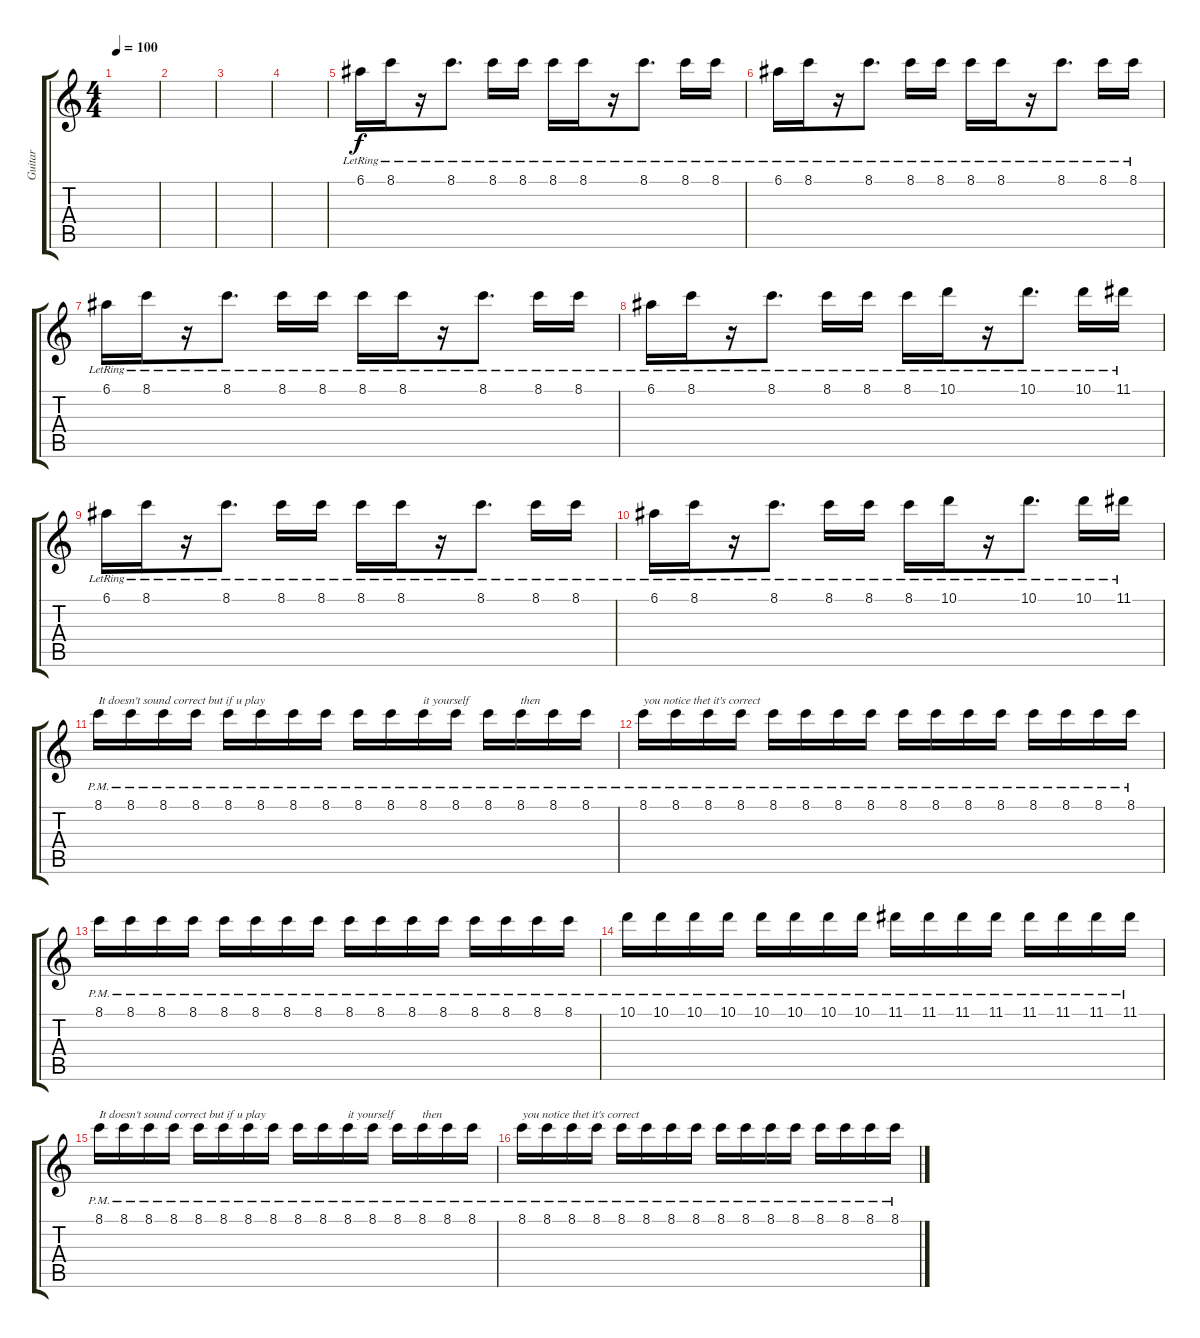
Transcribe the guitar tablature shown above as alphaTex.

\track ("Guitar" "Guitar") {instrument overdrivenguitar}
\staff {score tabs}
\tuning (E4 B3 G3 D3 A2 E2) {hide}
\ts (4 4)
\tempo 100
\clef g2
\ks c
|
|
|
|
6.1{lr}.16 8.1{lr}.16 r.16 8.1{lr}.8{d} 8.1{lr}.16 8.1{lr}.16 8.1{lr}.16 8.1{lr}.16 r.16 8.1{lr}.8{d} 8.1{lr}.16 8.1{lr}.16 |
6.1{lr}.16 8.1{lr}.16 r.16 8.1{lr}.8{d} 8.1{lr}.16 8.1{lr}.16 8.1{lr}.16 8.1{lr}.16 r.16 8.1{lr}.8{d} 8.1{lr}.16 8.1{lr}.16 |
6.1{lr}.16 8.1{lr}.16 r.16 8.1{lr}.8{d} 8.1{lr}.16 8.1{lr}.16 8.1{lr}.16 8.1{lr}.16 r.16 8.1{lr}.8{d} 8.1{lr}.16 8.1{lr}.16 |
6.1{lr}.16 8.1{lr}.16 r.16 8.1{lr}.8{d} 8.1{lr}.16 8.1{lr}.16 8.1{lr}.16 10.1{lr}.16 r.16 10.1{lr}.8{d} 10.1{lr}.16 11.1{lr}.16 |
6.1{lr}.16 8.1{lr}.16 r.16 8.1{lr}.8{d} 8.1{lr}.16 8.1{lr}.16 8.1{lr}.16 8.1{lr}.16 r.16 8.1{lr}.8{d} 8.1{lr}.16 8.1{lr}.16 |
6.1{lr}.16 8.1{lr}.16 r.16 8.1{lr}.8{d} 8.1{lr}.16 8.1{lr}.16 8.1{lr}.16 10.1{lr}.16 r.16 10.1{lr}.8{d} 10.1{lr}.16 11.1{lr}.16 |
8.1{pm}.16{txt "It doesn't sound correct but if u play"} 8.1{pm}.16 8.1{pm}.16 8.1{pm}.16 8.1{pm}.16 8.1{pm}.16 8.1{pm}.16 8.1{pm}.16 8.1{pm}.16 8.1{pm}.16 8.1{pm}.16{txt "it yourself"} 8.1{pm}.16 8.1{pm}.16 8.1{pm}.16{txt "then"} 8.1{pm}.16 8.1{pm}.16 |
8.1{pm}.16{txt "you notice thet it's correct"} 8.1{pm}.16 8.1{pm}.16 8.1{pm}.16 8.1{pm}.16 8.1{pm}.16 8.1{pm}.16 8.1{pm}.16 8.1{pm}.16 8.1{pm}.16 8.1{pm}.16 8.1{pm}.16 8.1{pm}.16 8.1{pm}.16 8.1{pm}.16 8.1{pm}.16 |
8.1{pm}.16 8.1{pm}.16 8.1{pm}.16 8.1{pm}.16 8.1{pm}.16 8.1{pm}.16 8.1{pm}.16 8.1{pm}.16 8.1{pm}.16 8.1{pm}.16 8.1{pm}.16 8.1{pm}.16 8.1{pm}.16 8.1{pm}.16 8.1{pm}.16 8.1{pm}.16 |
10.1{pm}.16 10.1{pm}.16 10.1{pm}.16 10.1{pm}.16 10.1{pm}.16 10.1{pm}.16 10.1{pm}.16 10.1{pm}.16 11.1{pm}.16 11.1{pm}.16 11.1{pm}.16 11.1{pm}.16 11.1{pm}.16 11.1{pm}.16 11.1{pm}.16 11.1{pm}.16 |
8.1{pm}.16{txt "It doesn't sound correct but if u play"} 8.1{pm}.16 8.1{pm}.16 8.1{pm}.16 8.1{pm}.16 8.1{pm}.16 8.1{pm}.16 8.1{pm}.16 8.1{pm}.16 8.1{pm}.16 8.1{pm}.16{txt "it yourself"} 8.1{pm}.16 8.1{pm}.16 8.1{pm}.16{txt "then"} 8.1{pm}.16 8.1{pm}.16 |
8.1{pm}.16{txt "you notice thet it's correct"} 8.1{pm}.16 8.1{pm}.16 8.1{pm}.16 8.1{pm}.16 8.1{pm}.16 8.1{pm}.16 8.1{pm}.16 8.1{pm}.16 8.1{pm}.16 8.1{pm}.16 8.1{pm}.16 8.1{pm}.16 8.1{pm}.16 8.1{pm}.16 8.1{pm}.16
